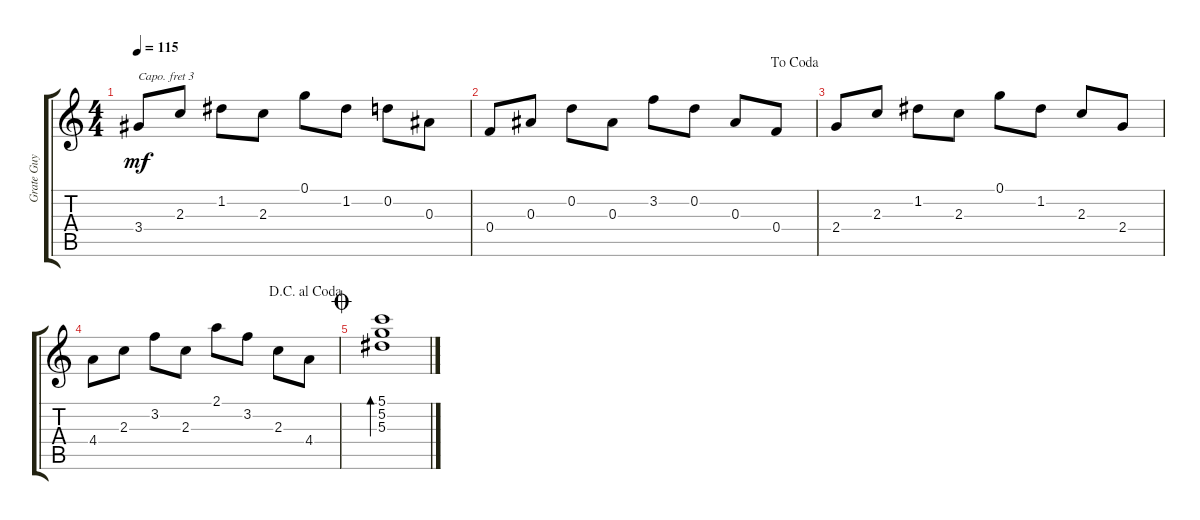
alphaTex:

\track ("Grate Guy" "Grate Guy") {instrument electricguitarjazz}
\staff {score tabs}
\capo 3
\tuning (E4 B3 G3 D3 A2 E2) {hide}
\ts (4 4)
\tempo 115
\clef g2
\ks c
3.4.8{dy mf} 2.3.8 1.2.8 2.3.8 0.1.8 1.2.8 0.2.8 0.3.8 |
\jump dacoda
0.4.8 0.3.8 0.2.8 0.3.8 3.2.8 0.2.8 0.3.8 0.4.8 |
2.4.8 2.3.8 1.2.8 2.3.8 0.1.8 1.2.8 2.3.8 2.4.8 |
\jump dacapoalcoda
4.4.8 2.3.8 3.2.8 2.3.8 2.1.8 3.2.8 2.3.8 4.4.8 |
\jump coda
(5.1 5.2 5.3).1{bd 60}
